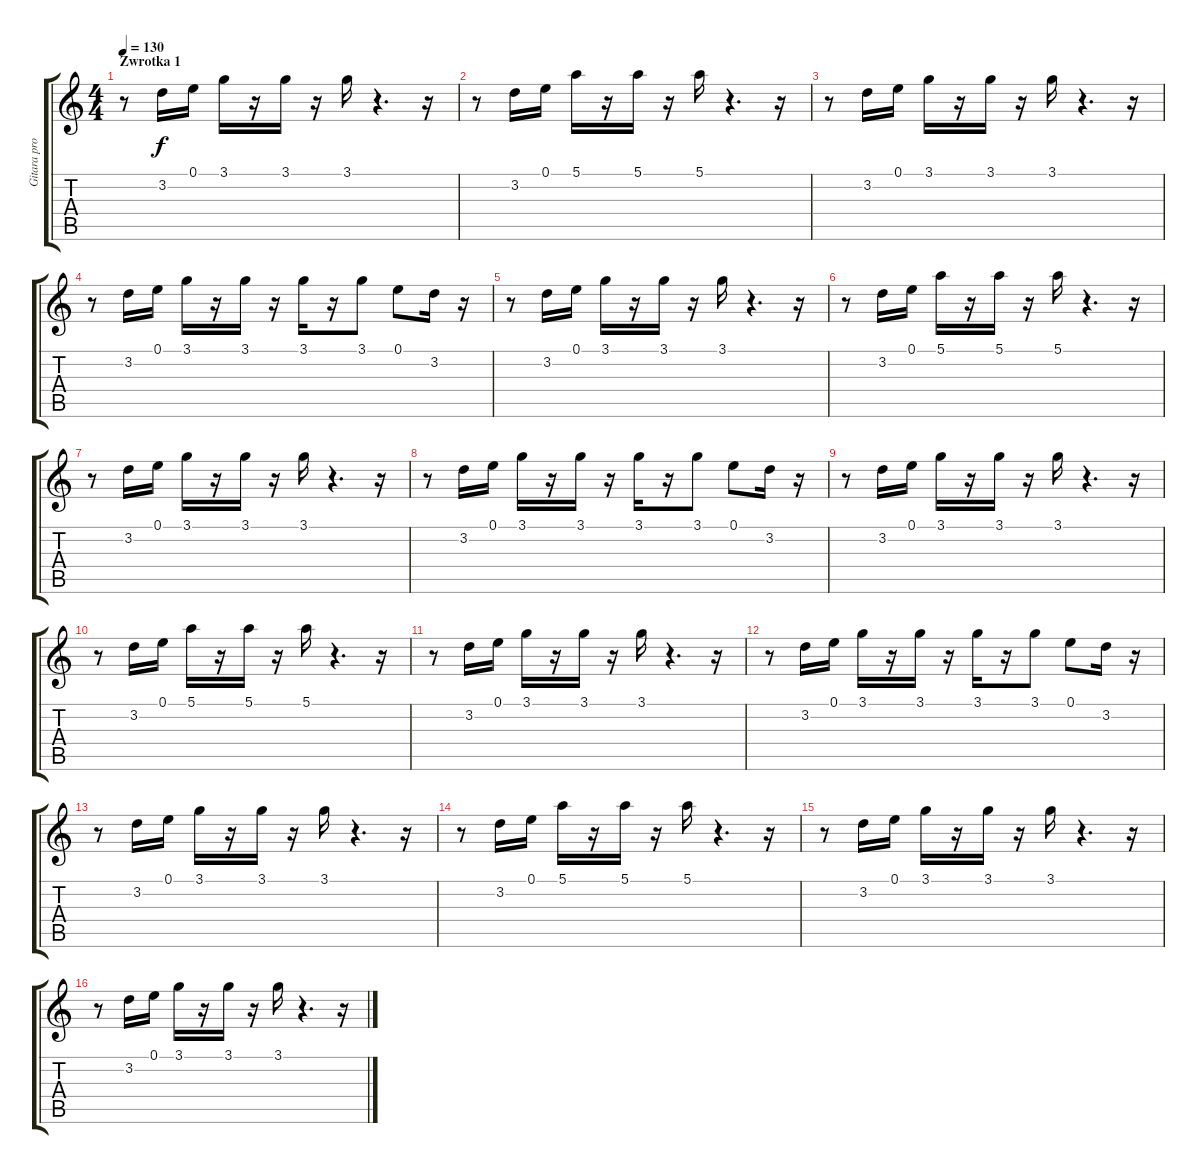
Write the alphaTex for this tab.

\track ("Gitara prowadząca" "Gitara pro") {instrument electricguitarclean}
\staff {score tabs}
\tuning (E4 B3 G3 D3 A2 E2) {hide}
\ts (4 4)
\section ("" "Zwrotka 1")
\tempo 130
\clef g2
\ks c
r.8{dy f instrument electricguitarmuted} 3.2.16 0.1.16 3.1.16 r.16 3.1.16 r.16 3.1.16 r.4{d} r.16 |
r.8 3.2.16 0.1.16 5.1.16 r.16 5.1.16 r.16 5.1.16 r.4{d} r.16 |
r.8 3.2.16 0.1.16 3.1.16 r.16 3.1.16 r.16 3.1.16 r.4{d} r.16 |
r.8 3.2.16 0.1.16 3.1.16 r.16 3.1.16 r.16 3.1.16 r.16 3.1.8 0.1.8 3.2.16 r.16 |
r.8 3.2.16 0.1.16 3.1.16 r.16 3.1.16 r.16 3.1.16 r.4{d} r.16 |
r.8 3.2.16 0.1.16 5.1.16 r.16 5.1.16 r.16 5.1.16 r.4{d} r.16 |
r.8 3.2.16 0.1.16 3.1.16 r.16 3.1.16 r.16 3.1.16 r.4{d} r.16 |
r.8 3.2.16 0.1.16 3.1.16 r.16 3.1.16 r.16 3.1.16 r.16 3.1.8 0.1.8 3.2.16 r.16 |
r.8 3.2.16 0.1.16 3.1.16 r.16 3.1.16 r.16 3.1.16 r.4{d} r.16 |
r.8 3.2.16 0.1.16 5.1.16 r.16 5.1.16 r.16 5.1.16 r.4{d} r.16 |
r.8 3.2.16 0.1.16 3.1.16 r.16 3.1.16 r.16 3.1.16 r.4{d} r.16 |
r.8 3.2.16 0.1.16 3.1.16 r.16 3.1.16 r.16 3.1.16 r.16 3.1.8 0.1.8 3.2.16 r.16 |
r.8 3.2.16 0.1.16 3.1.16 r.16 3.1.16 r.16 3.1.16 r.4{d} r.16 |
r.8 3.2.16 0.1.16 5.1.16 r.16 5.1.16 r.16 5.1.16 r.4{d} r.16 |
r.8 3.2.16 0.1.16 3.1.16 r.16 3.1.16 r.16 3.1.16 r.4{d} r.16 |
r.8 3.2.16 0.1.16 3.1.16 r.16 3.1.16 r.16 3.1.16 r.4{d} r.16
